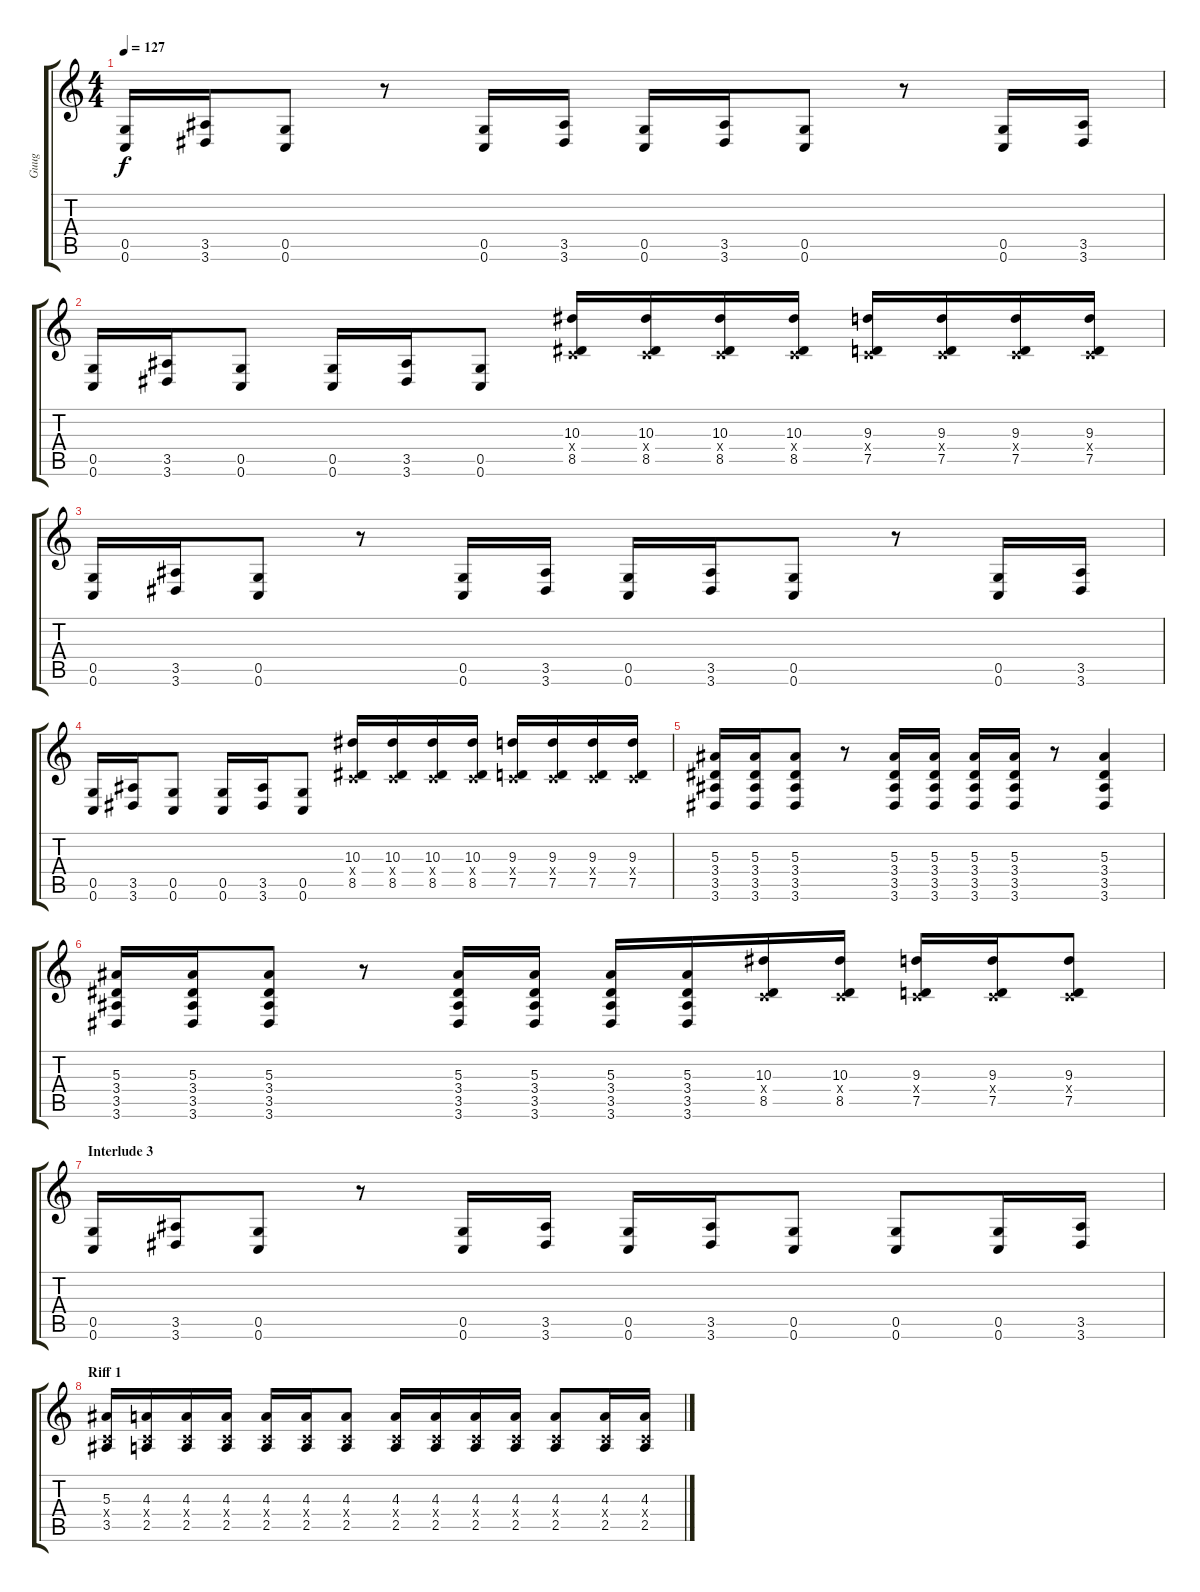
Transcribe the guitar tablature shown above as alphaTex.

\track ("Guug" "Guug") {instrument distortionguitar}
\staff {score tabs}
\tuning (D4 A3 F3 C3 G2 C2) {hide}
\ts (4 4)
\tempo 127
\clef g2
\ks c
(0.5 0.6).16{dy f} (3.5 3.6).16 (0.5 0.6).8 r.8 (0.5 0.6).16 (3.5 3.6).16 (0.5 0.6).16 (3.5 3.6).16 (0.5 0.6).8 r.8 (0.5 0.6).16 (3.5 3.6).16 |
(0.5 0.6).16 (3.5 3.6).16 (0.5 0.6).8 (0.5 0.6).16 (3.5 3.6).16 (0.5 0.6).8 (10.3 0.4{x} 8.5).16 (10.3 0.4{x} 8.5).16 (10.3 0.4{x} 8.5).16 (10.3 0.4{x} 8.5).16 (9.3 0.4{x} 7.5).16 (9.3 0.4{x} 7.5).16 (9.3 0.4{x} 7.5).16 (9.3 0.4{x} 7.5).16 |
(0.5 0.6).16 (3.5 3.6).16 (0.5 0.6).8 r.8 (0.5 0.6).16 (3.5 3.6).16 (0.5 0.6).16 (3.5 3.6).16 (0.5 0.6).8 r.8 (0.5 0.6).16 (3.5 3.6).16 |
(0.5 0.6).16 (3.5 3.6).16 (0.5 0.6).8 (0.5 0.6).16 (3.5 3.6).16 (0.5 0.6).8 (10.3 0.4{x} 8.5).16 (10.3 0.4{x} 8.5).16 (10.3 0.4{x} 8.5).16 (10.3 0.4{x} 8.5).16 (9.3 0.4{x} 7.5).16 (9.3 0.4{x} 7.5).16 (9.3 0.4{x} 7.5).16 (9.3 0.4{x} 7.5).16 |
(5.3 3.4 3.5 3.6).16 (5.3 3.4 3.5 3.6).16 (5.3 3.4 3.5 3.6).8 r.8 (5.3 3.4 3.5 3.6).16 (5.3 3.4 3.5 3.6).16 (5.3 3.4 3.5 3.6).16 (5.3 3.4 3.5 3.6).16 r.8 (5.3 3.4 3.5 3.6).4 |
(5.3 3.4 3.5 3.6).16 (5.3 3.4 3.5 3.6).16 (5.3 3.4 3.5 3.6).8 r.8 (5.3 3.4 3.5 3.6).16 (5.3 3.4 3.5 3.6).16 (5.3 3.4 3.5 3.6).16 (5.3 3.4 3.5 3.6).16 (10.3 0.4{x} 8.5).16 (10.3 0.4{x} 8.5).16 (9.3 0.4{x} 7.5).16 (9.3 0.4{x} 7.5).16 (9.3 0.4{x} 7.5).8 |
\section ("" "Interlude 3")
(0.5 0.6).16 (3.5 3.6).16 (0.5 0.6).8 r.8 (0.5 0.6).16 (3.5 3.6).16 (0.5 0.6).16 (3.5 3.6).16 (0.5 0.6).8 (0.5 0.6).8 (0.5 0.6).16 (3.5 3.6).16 |
\section ("" "Riff 1")
(5.3 0.4{x} 3.5).16 (4.3 0.4{x} 2.5).16 (4.3 0.4{x} 2.5).16 (4.3 0.4{x} 2.5).16 (4.3 0.4{x} 2.5).16 (4.3 0.4{x} 2.5).16 (4.3 0.4{x} 2.5).8 (4.3 0.4{x} 2.5).16 (4.3 0.4{x} 2.5).16 (4.3 0.4{x} 2.5).16 (4.3 0.4{x} 2.5).16 (4.3 0.4{x} 2.5).8 (4.3 0.4{x} 2.5).16 (4.3 0.4{x} 2.5).16
